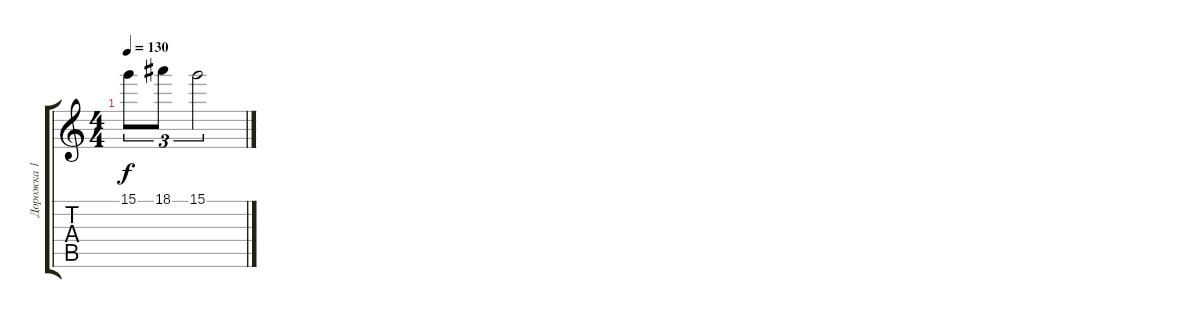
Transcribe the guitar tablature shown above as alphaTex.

\track ("Дорожка 1" "Дорожка 1") {instrument distortionguitar}
\staff {score tabs}
\tuning (E4 B3 G3 D3 A2 E2) {hide}
\ts (4 4)
\tempo 130
\clef g2
\ks c
15.1.8{tu (3 2) dy f} 18.1.8{tu (3 2)} 15.1.2{tu (3 2)}
